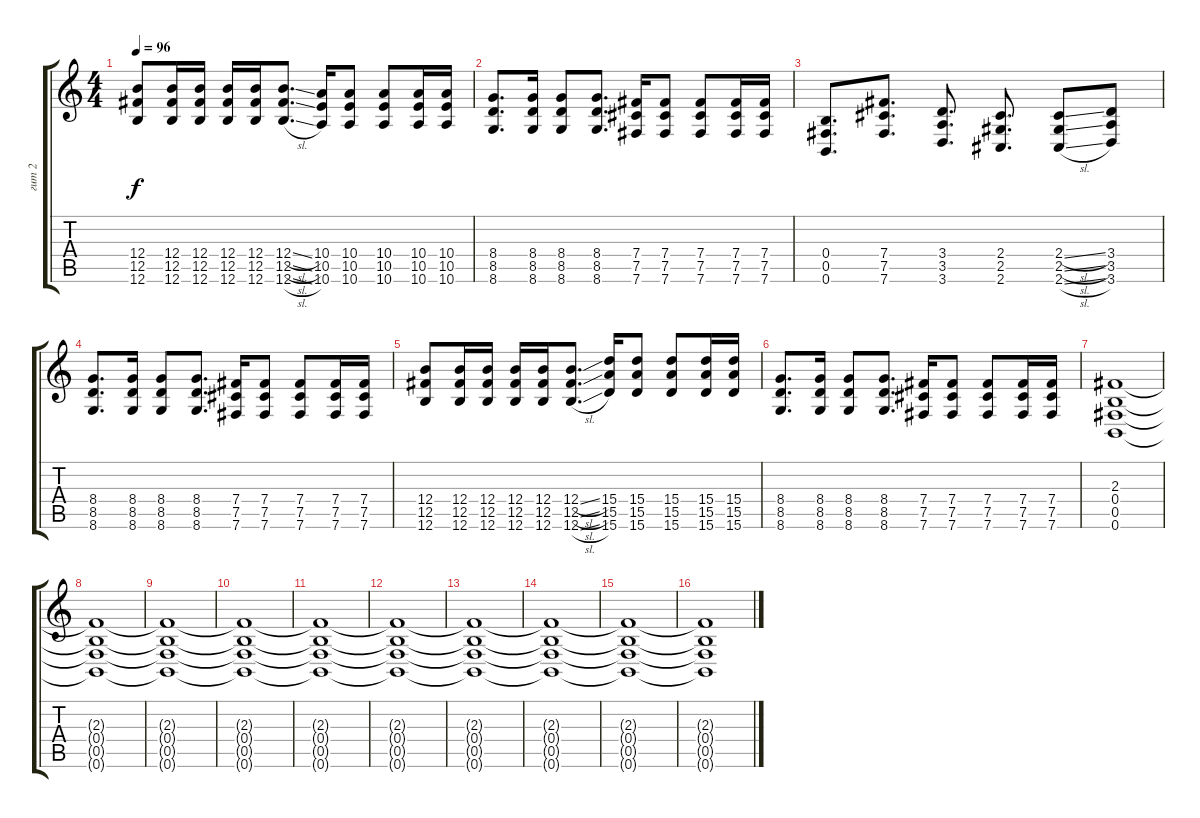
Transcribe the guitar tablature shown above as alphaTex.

\track ("гит 2" "гит 2") {instrument distortionguitar}
\staff {score tabs}
\tuning (Db4 Ab3 E3 B2 Gb2 B1) {hide}
\ts (4 4)
\tempo 96
\clef g2
\ks c
(12.4 12.5 12.6).8{dy f} (12.4 12.5 12.6).16 (12.4 12.5 12.6).16 (12.4 12.5 12.6).16 (12.4 12.5 12.6).16 (12.4{sl} 12.5{sl} 12.6{sl}).8{d} (10.4 10.5 10.6).16 (10.4 10.5 10.6).8 (10.4 10.5 10.6).8 (10.4 10.5 10.6).16 (10.4 10.5 10.6).16 |
(8.4 8.5 8.6).8{d} (8.4 8.5 8.6).16 (8.4 8.5 8.6).8 (8.4 8.5 8.6).8{d} (7.4 7.5 7.6).16 (7.4 7.5 7.6).8 (7.4 7.5 7.6).8 (7.4 7.5 7.6).16 (7.4 7.5 7.6).16 |
(0.4 0.5 0.6).8{d} (7.4 7.5 7.6).8{d} (3.4 3.5 3.6).8{d} (2.4 2.5 2.6).8{d} (2.4{sl} 2.5{sl} 2.6{sl}).8 (3.4 3.5 3.6).8 |
(8.4 8.5 8.6).8{d} (8.4 8.5 8.6).16 (8.4 8.5 8.6).8 (8.4 8.5 8.6).8{d} (7.4 7.5 7.6).16 (7.4 7.5 7.6).8 (7.4 7.5 7.6).8 (7.4 7.5 7.6).16 (7.4 7.5 7.6).16 |
(12.4 12.5 12.6).8 (12.4 12.5 12.6).16 (12.4 12.5 12.6).16 (12.4 12.5 12.6).16 (12.4 12.5 12.6).16 (12.4{sl} 12.5{sl} 12.6{sl}).8{d} (15.4 15.5 15.6).16 (15.4 15.5 15.6).8 (15.4 15.5 15.6).8 (15.4 15.5 15.6).16 (15.4 15.5 15.6).16 |
(8.4 8.5 8.6).8{d} (8.4 8.5 8.6).16 (8.4 8.5 8.6).8 (8.4 8.5 8.6).8{d} (7.4 7.5 7.6).16 (7.4 7.5 7.6).8 (7.4 7.5 7.6).8 (7.4 7.5 7.6).16 (7.4 7.5 7.6).16 |
(2.3 0.4 0.5 0.6).1 |
(2.3{t} 0.4{t} 0.5{t} 0.6{t}).1 |
(2.3{t} 0.4{t} 0.5{t} 0.6{t}).1 |
(2.3{t} 0.4{t} 0.5{t} 0.6{t}).1 |
(2.3{t} 0.4{t} 0.5{t} 0.6{t}).1 |
(2.3{t} 0.4{t} 0.5{t} 0.6{t}).1 |
(2.3{t} 0.4{t} 0.5{t} 0.6{t}).1 |
(2.3{t} 0.4{t} 0.5{t} 0.6{t}).1 |
(2.3{t} 0.4{t} 0.5{t} 0.6{t}).1 |
(2.3{t} 0.4{t} 0.5{t} 0.6{t}).1
